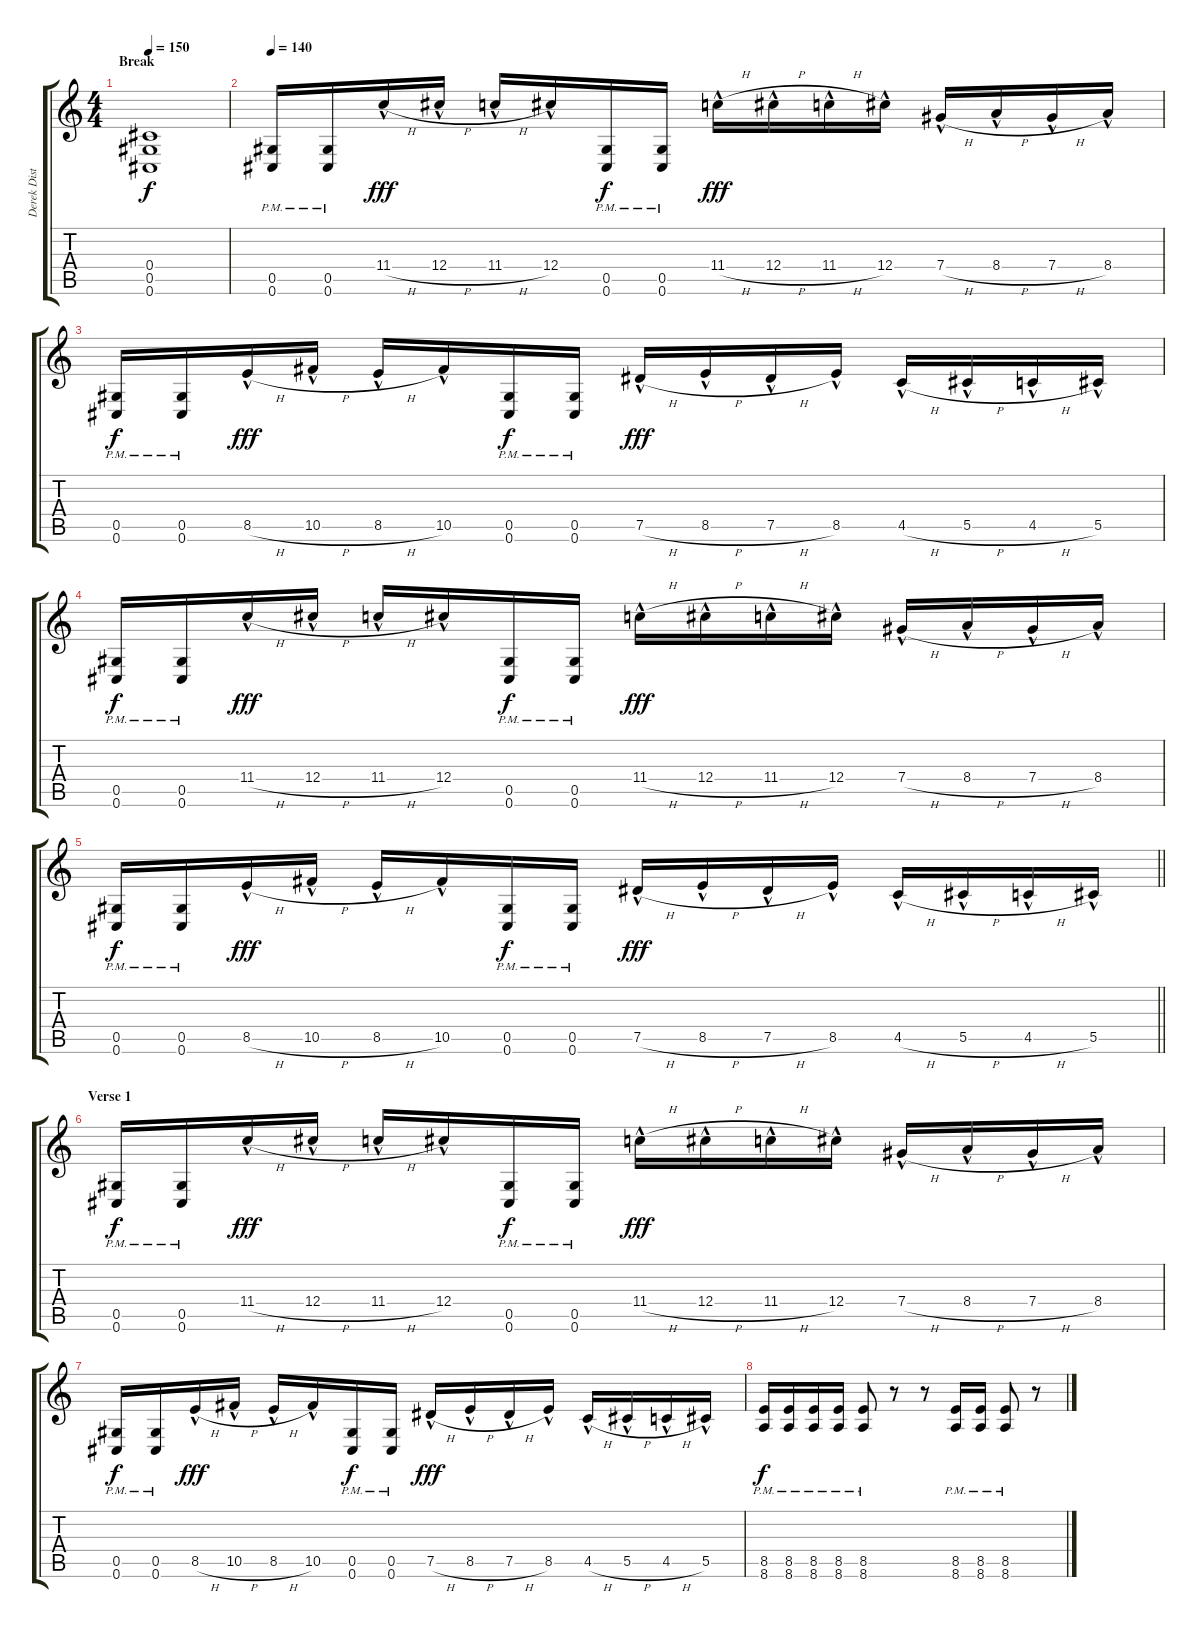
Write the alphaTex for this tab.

\track ("Derek Distortion" "Derek Dist") {instrument distortionguitar}
\staff {score tabs}
\tuning (Eb4 Bb3 Gb3 Db3 Ab2 Db2) {hide}
\ts (4 4)
\section ("" "Break")
\tempo 150
\clef g2
\ks c
(0.4 0.5 0.6).1{dy f} |
\tempo 140
(0.5{pm} 0.6{pm}).16 (0.5{pm} 0.6{pm}).16 11.4{h hac}.16{dy fff} 12.4{h hac}.16 11.4{h hac}.16 12.4{hac}.16 (0.5{pm} 0.6{pm}).16{dy f} (0.5{pm} 0.6{pm}).16 11.4{h hac}.16{dy fff} 12.4{h hac}.16 11.4{h hac}.16 12.4{hac}.16 7.4{h hac}.16 8.4{h hac}.16 7.4{h hac}.16 8.4{hac}.16 |
(0.5{pm} 0.6{pm}).16{dy f} (0.5{pm} 0.6{pm}).16 8.5{h hac}.16{dy fff} 10.5{h hac}.16 8.5{h hac}.16 10.5{hac}.16 (0.5{pm} 0.6{pm}).16{dy f} (0.5{pm} 0.6{pm}).16 7.5{h hac}.16{dy fff} 8.5{h hac}.16 7.5{h hac}.16 8.5{hac}.16 4.5{h hac}.16 5.5{h hac}.16 4.5{h hac}.16 5.5{hac}.16 |
(0.5{pm} 0.6{pm}).16{dy f} (0.5{pm} 0.6{pm}).16 11.4{h hac}.16{dy fff} 12.4{h hac}.16 11.4{h hac}.16 12.4{hac}.16 (0.5{pm} 0.6{pm}).16{dy f} (0.5{pm} 0.6{pm}).16 11.4{h hac}.16{dy fff} 12.4{h hac}.16 11.4{h hac}.16 12.4{hac}.16 7.4{h hac}.16 8.4{h hac}.16 7.4{h hac}.16 8.4{hac}.16 |
\barLineRight lightlight
(0.5{pm} 0.6{pm}).16{dy f} (0.5{pm} 0.6{pm}).16 8.5{h hac}.16{dy fff} 10.5{h hac}.16 8.5{h hac}.16 10.5{hac}.16 (0.5{pm} 0.6{pm}).16{dy f} (0.5{pm} 0.6{pm}).16 7.5{h hac}.16{dy fff} 8.5{h hac}.16 7.5{h hac}.16 8.5{hac}.16 4.5{h hac}.16 5.5{h hac}.16 4.5{h hac}.16 5.5{hac}.16 |
\section ("" "Verse 1")
(0.5{pm} 0.6{pm}).16{dy f} (0.5{pm} 0.6{pm}).16 11.4{h hac}.16{dy fff} 12.4{h hac}.16 11.4{h hac}.16 12.4{hac}.16 (0.5{pm} 0.6{pm}).16{dy f} (0.5{pm} 0.6{pm}).16 11.4{h hac}.16{dy fff} 12.4{h hac}.16 11.4{h hac}.16 12.4{hac}.16 7.4{h hac}.16 8.4{h hac}.16 7.4{h hac}.16 8.4{hac}.16 |
(0.5{pm} 0.6{pm}).16{dy f} (0.5{pm} 0.6{pm}).16 8.5{h hac}.16{dy fff} 10.5{h hac}.16 8.5{h hac}.16 10.5{hac}.16 (0.5{pm} 0.6{pm}).16{dy f} (0.5{pm} 0.6{pm}).16 7.5{h hac}.16{dy fff} 8.5{h hac}.16 7.5{h hac}.16 8.5{hac}.16 4.5{h hac}.16 5.5{h hac}.16 4.5{h hac}.16 5.5{hac}.16 |
(8.5{pm} 8.6{pm}).16{dy f} (8.5{pm} 8.6{pm}).16 (8.5{pm} 8.6{pm}).16 (8.5{pm} 8.6{pm}).16 (8.5{pm} 8.6{pm}).8 r.8 r.8 (8.5{pm} 8.6{pm}).16 (8.5{pm} 8.6{pm}).16 (8.5{pm} 8.6{pm}).8 r.8
